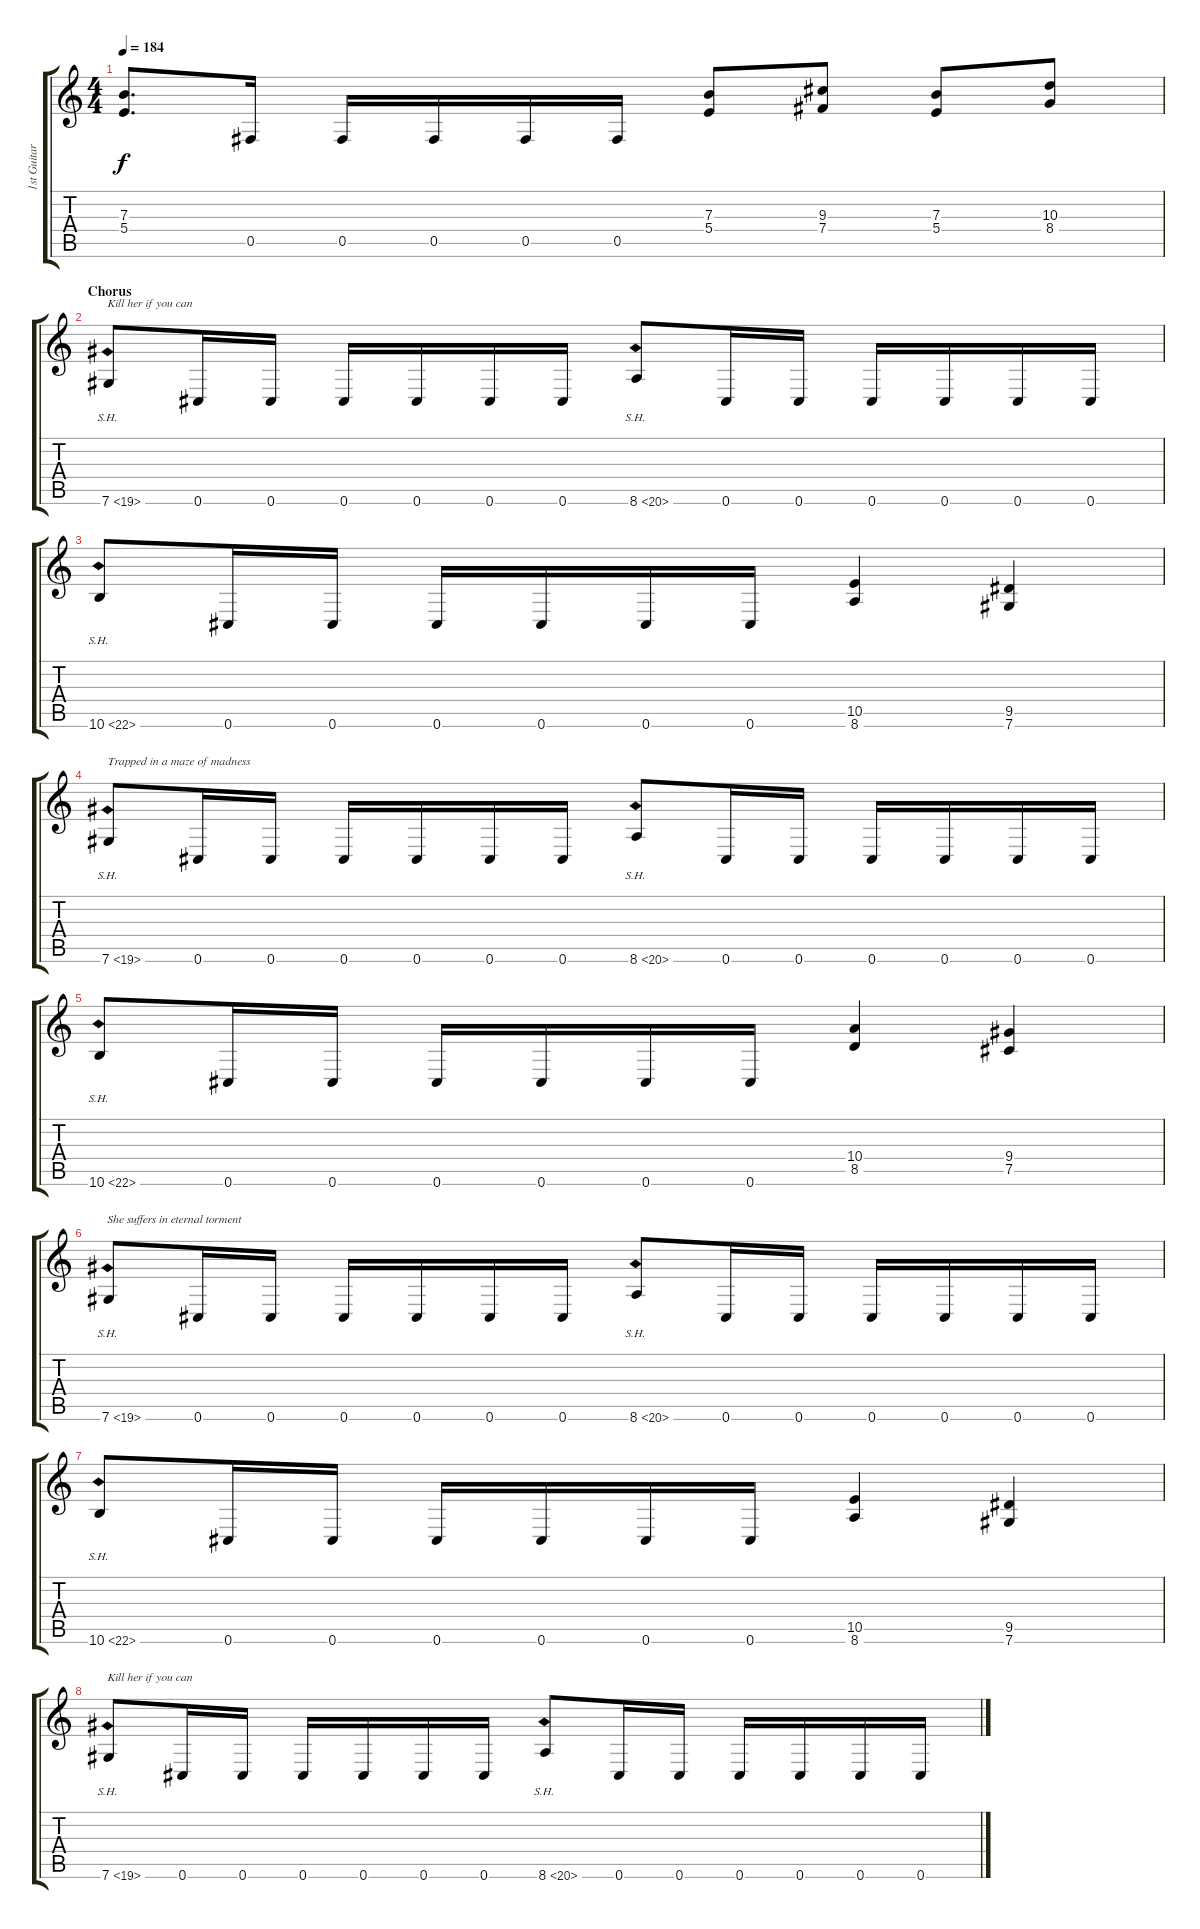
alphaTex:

\track ("1st Guitar" "1st Guitar") {instrument distortionguitar}
\staff {score tabs}
\tuning (Db4 Ab3 E3 B2 Gb2 Db2) {hide}
\ts (4 4)
\tempo 184
\clef g2
\ks c
(7.3 5.4).8{d dy f} 0.5.16 0.5.16 0.5.16 0.5.16 0.5.16 (7.3 5.4).8 (9.3 7.4).8 (7.3 5.4).8 (10.3 8.4).8 |
\section ("" "Chorus")
7.6{sh 12}.8{txt "Kill her if you can"} 0.6.16 0.6.16 0.6.16 0.6.16 0.6.16 0.6.16 8.6{sh 12}.8 0.6.16 0.6.16 0.6.16 0.6.16 0.6.16 0.6.16 |
10.6{sh 12}.8 0.6.16 0.6.16 0.6.16 0.6.16 0.6.16 0.6.16 (10.5 8.6).4 (9.5 7.6).4 |
7.6{sh 12}.8{txt "Trapped in a maze of madness"} 0.6.16 0.6.16 0.6.16 0.6.16 0.6.16 0.6.16 8.6{sh 12}.8 0.6.16 0.6.16 0.6.16 0.6.16 0.6.16 0.6.16 |
10.6{sh 12}.8 0.6.16 0.6.16 0.6.16 0.6.16 0.6.16 0.6.16 (10.4 8.5).4 (9.4 7.5).4 |
7.6{sh 12}.8{txt "She suffers in eternal torment"} 0.6.16 0.6.16 0.6.16 0.6.16 0.6.16 0.6.16 8.6{sh 12}.8 0.6.16 0.6.16 0.6.16 0.6.16 0.6.16 0.6.16 |
10.6{sh 12}.8 0.6.16 0.6.16 0.6.16 0.6.16 0.6.16 0.6.16 (10.5 8.6).4 (9.5 7.6).4 |
7.6{sh 12}.8{txt "Kill her if you can"} 0.6.16 0.6.16 0.6.16 0.6.16 0.6.16 0.6.16 8.6{sh 12}.8 0.6.16 0.6.16 0.6.16 0.6.16 0.6.16 0.6.16
